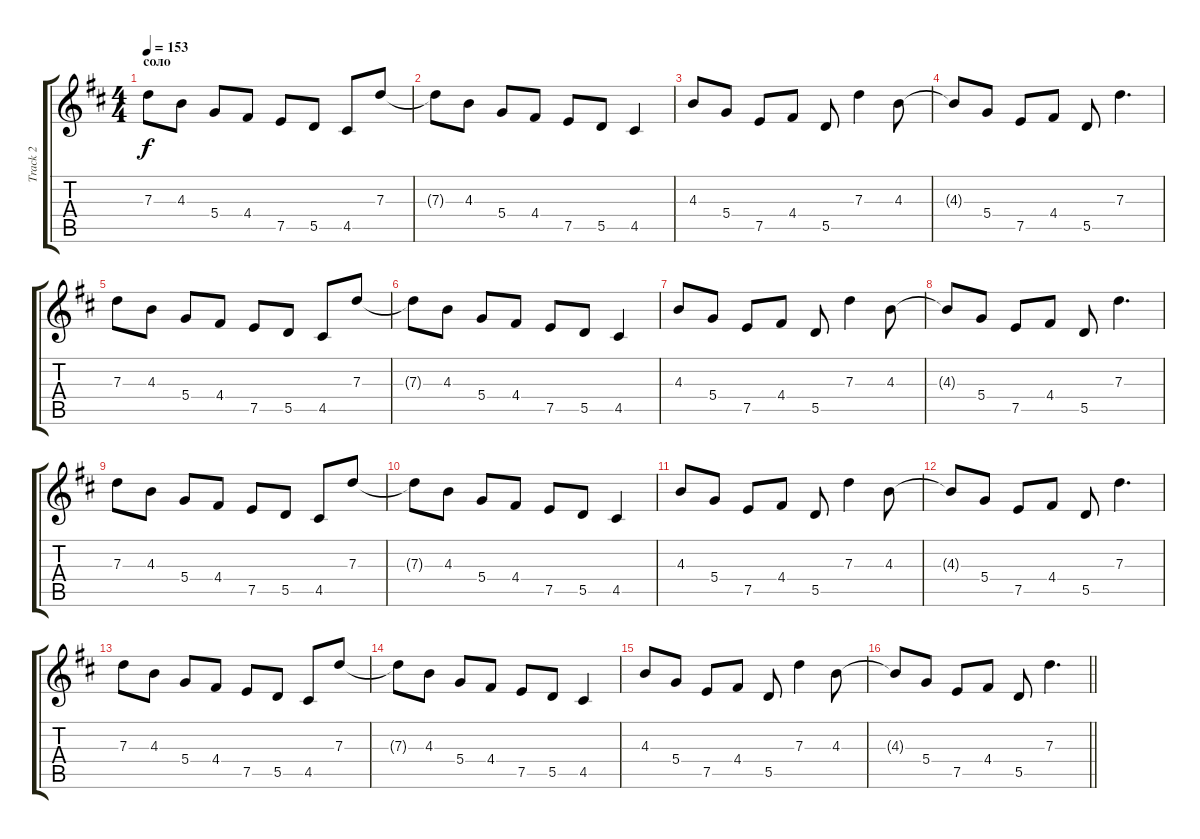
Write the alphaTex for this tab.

\track ("Track 2" "Track 2") {instrument overdrivenguitar}
\staff {score tabs}
\tuning (E4 B3 G3 D3 A2 D2) {hide}
\ts (4 4)
\section ("" "соло")
\tempo 153
\clef g2
\ks bminor
7.3.8{dy f} 4.3.8 5.4.8 4.4.8 7.5.8 5.5.8 4.5.8 7.3.8 |
7.3{t}.8 4.3.8 5.4.8 4.4.8 7.5.8 5.5.8 4.5.4 |
4.3.8 5.4.8 7.5.8 4.4.8 5.5.8 7.3.4 4.3.8 |
4.3{t}.8 5.4.8 7.5.8 4.4.8 5.5.8 7.3.4{d} |
7.3.8 4.3.8 5.4.8 4.4.8 7.5.8 5.5.8 4.5.8 7.3.8 |
7.3{t}.8 4.3.8 5.4.8 4.4.8 7.5.8 5.5.8 4.5.4 |
4.3.8 5.4.8 7.5.8 4.4.8 5.5.8 7.3.4 4.3.8 |
4.3{t}.8 5.4.8 7.5.8 4.4.8 5.5.8 7.3.4{d} |
7.3.8 4.3.8 5.4.8 4.4.8 7.5.8 5.5.8 4.5.8 7.3.8 |
7.3{t}.8 4.3.8 5.4.8 4.4.8 7.5.8 5.5.8 4.5.4 |
4.3.8 5.4.8 7.5.8 4.4.8 5.5.8 7.3.4 4.3.8 |
4.3{t}.8 5.4.8 7.5.8 4.4.8 5.5.8 7.3.4{d} |
7.3.8 4.3.8 5.4.8 4.4.8 7.5.8 5.5.8 4.5.8 7.3.8 |
7.3{t}.8 4.3.8 5.4.8 4.4.8 7.5.8 5.5.8 4.5.4 |
4.3.8 5.4.8 7.5.8 4.4.8 5.5.8 7.3.4 4.3.8 |
\barLineRight lightlight
4.3{t}.8 5.4.8 7.5.8 4.4.8 5.5.8 7.3.4{d}
